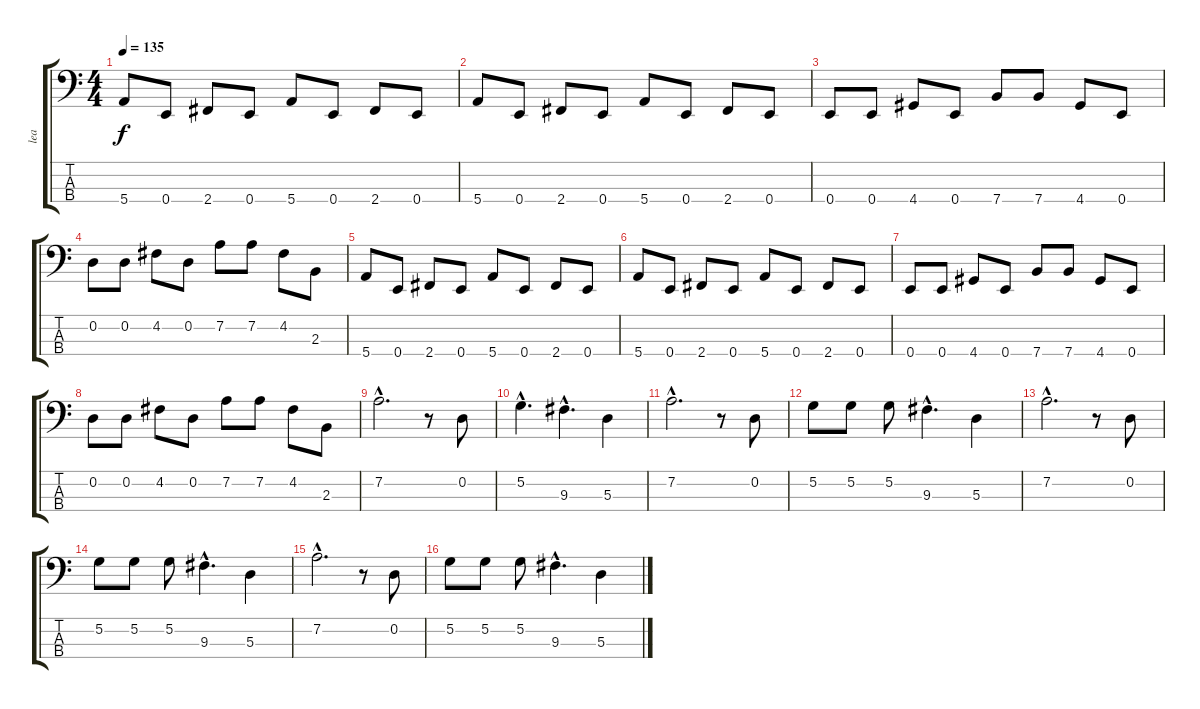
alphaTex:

\track ("lea" "lea") {instrument electricbassfinger}
\staff {score tabs}
\tuning (G2 D2 A1 E1) {hide}
\ts (4 4)
\tempo 135
\clef f4
\ks c
5.4.8{dy f} 0.4.8 2.4.8 0.4.8 5.4.8 0.4.8 2.4.8 0.4.8 |
5.4.8 0.4.8 2.4.8 0.4.8 5.4.8 0.4.8 2.4.8 0.4.8 |
0.4.8 0.4.8 4.4.8 0.4.8 7.4.8 7.4.8 4.4.8 0.4.8 |
0.2.8 0.2.8 4.2.8 0.2.8 7.2.8 7.2.8 4.2.8 2.3.8 |
5.4.8 0.4.8 2.4.8 0.4.8 5.4.8 0.4.8 2.4.8 0.4.8 |
5.4.8 0.4.8 2.4.8 0.4.8 5.4.8 0.4.8 2.4.8 0.4.8 |
0.4.8 0.4.8 4.4.8 0.4.8 7.4.8 7.4.8 4.4.8 0.4.8 |
0.2.8 0.2.8 4.2.8 0.2.8 7.2.8 7.2.8 4.2.8 2.3.8 |
7.2{hac}.2{d} r.8 0.2.8 |
5.2{hac}.4{d} 9.3{hac}.4{d} 5.3.4 |
7.2{hac}.2{d} r.8 0.2.8 |
5.2.8 5.2.8 5.2.8 9.3{hac}.4{d} 5.3.4 |
7.2{hac}.2{d} r.8 0.2.8 |
5.2.8 5.2.8 5.2.8 9.3{hac}.4{d} 5.3.4 |
7.2{hac}.2{d} r.8 0.2.8 |
5.2.8 5.2.8 5.2.8 9.3{hac}.4{d} 5.3.4
